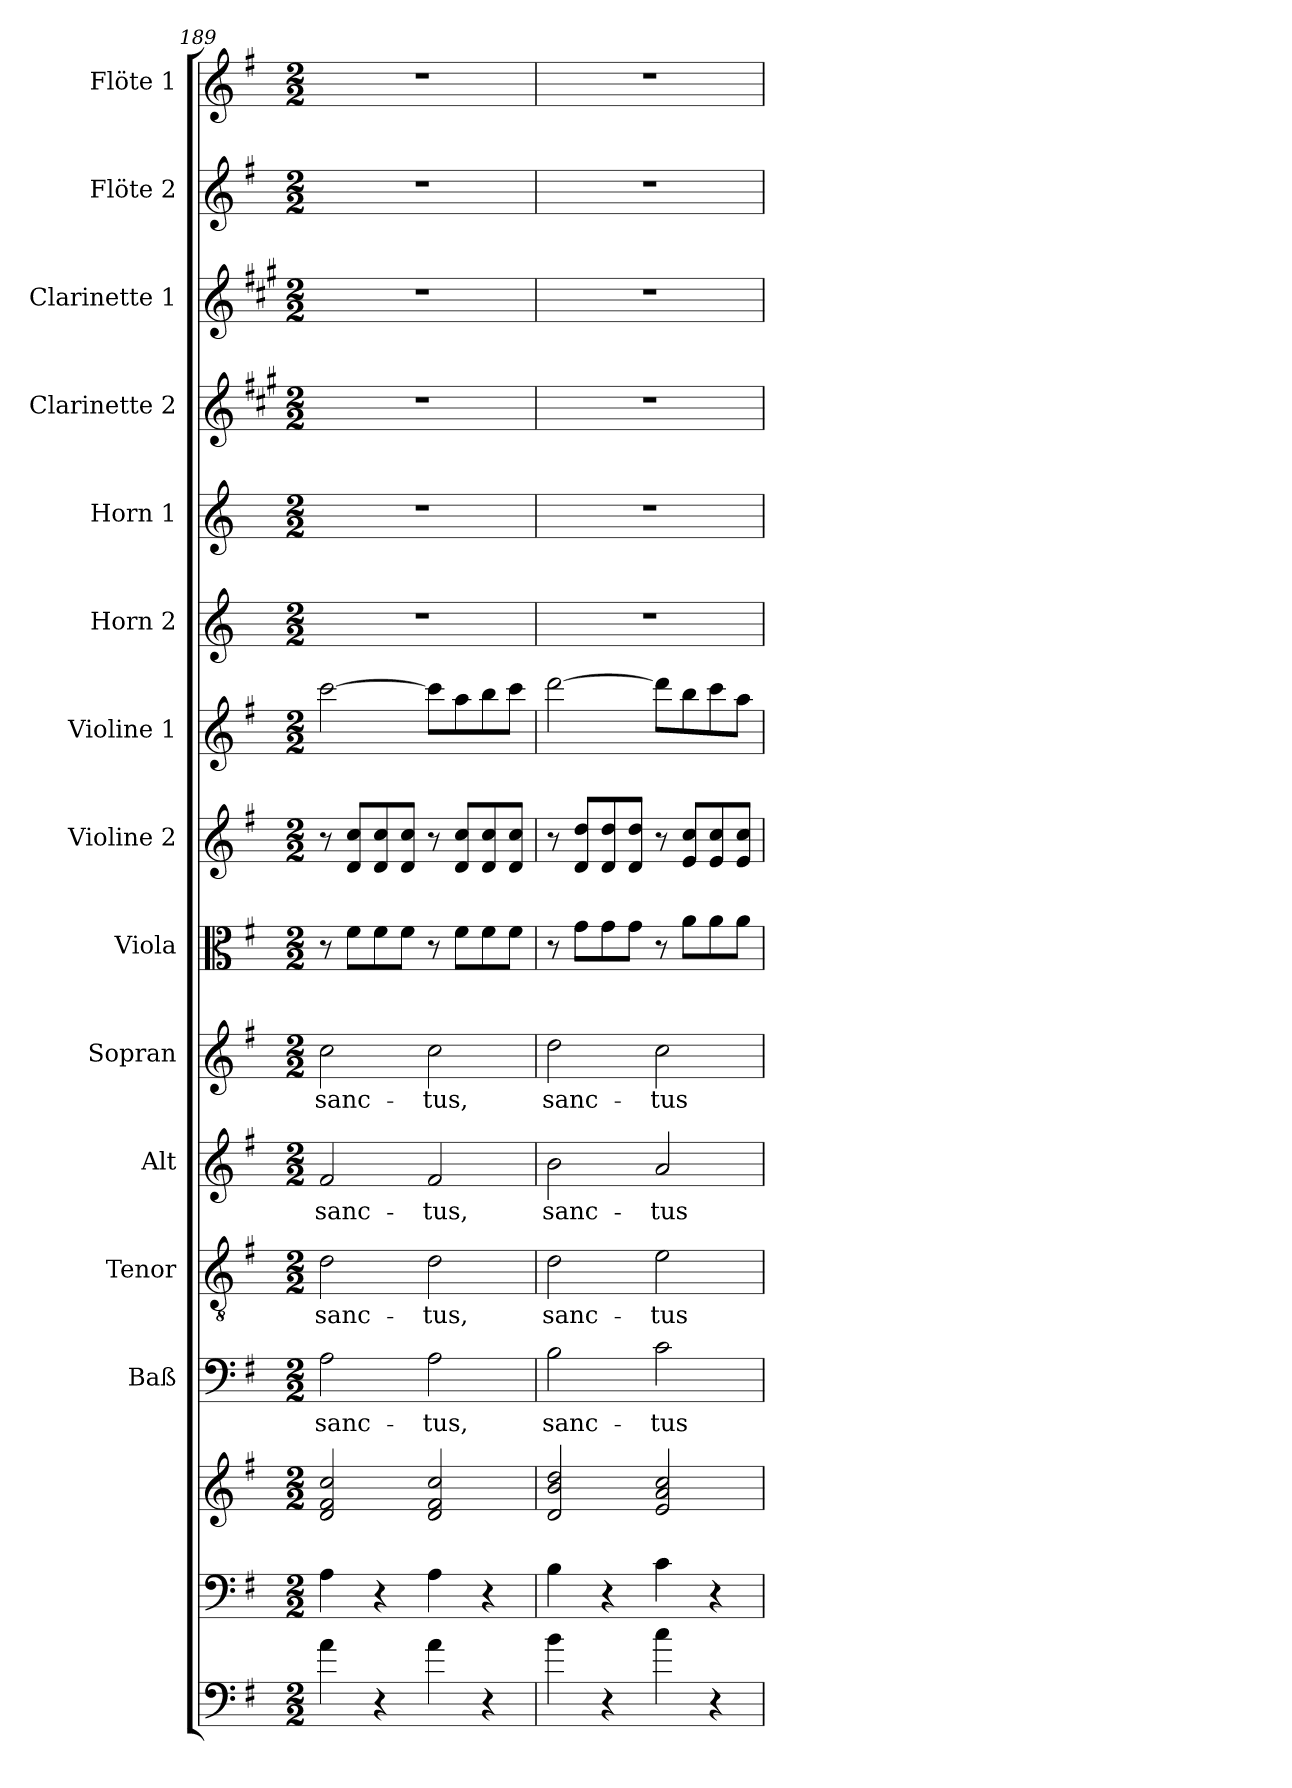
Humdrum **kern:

**kern	**kern	**kern	**kern	**text	**kern	**text	**kern	**text	**kern	**text	**kern	**kern	**kern	**kern	**kern	**kern	**kern	**kern	**kern
*part15	*part14	*part14	*part13	*part13	*part12	*part12	*part11	*part11	*part10	*part10	*part9	*part8	*part7	*part6	*part5	*part4	*part3	*part2	*part1
*staff16	*staff15	*staff14	*staff13	*staff13	*staff12	*staff12	*staff11	*staff11	*staff10	*staff10	*staff9	*staff8	*staff7	*staff6	*staff5	*staff4	*staff3	*staff2	*staff1
*	*	*	*I"Baß	*	*I"Tenor	*	*I"Alt	*	*I"Sopran	*	*I"Viola	*I"Violine 2	*I"Violine 1	*I"Horn 2	*I"Horn 1	*I"Clarinette 2	*I"Clarinette 1	*I"Flöte 2	*I"Flöte 1
*	*	*	*I'Baß	*	*I'Ten	*	*I'Alt	*	*I'Sop	*	*I'Vla.	*I'Vln. 2	*I'Vln. 1	*I'Hrn. 2	*I'Hrn. 1	*I'Cl. 2	*I'Cl. 1	*I'Fl. 2	*I'Fl. 1
*clefF4	*clefF4	*clefG2	*clefF4	*	*clefGv2	*	*clefG2	*	*clefG2	*	*clefC3	*clefG2	*clefG2	*clefG2	*clefG2	*clefG2	*clefG2	*clefG2	*clefG2
*ITrd7c12	*	*	*	*	*	*	*	*	*	*	*	*	*	*ITrd3c5	*ITrd3c5	*ITrd1c2	*ITrd1c2	*	*
*k[f#]	*k[f#]	*k[f#]	*k[f#]	*	*k[f#]	*	*k[f#]	*	*k[f#]	*	*k[f#]	*k[f#]	*k[f#]	*k[f#]	*k[f#]	*k[f#]	*k[f#]	*k[f#]	*k[f#]
*G:	*G:	*G:	*G:	*	*G:	*	*G:	*	*G:	*	*G:	*G:	*G:	*G:	*G:	*G:	*G:	*G:	*G:
*M2/2	*M2/2	*M2/2	*M2/2	*	*M2/2	*	*M2/2	*	*M2/2	*	*M2/2	*M2/2	*M2/2	*M2/2	*M2/2	*M2/2	*M2/2	*M2/2	*M2/2
=189	=189	=189	=189	=189	=189	=189	=189	=189	=189	=189	=189	=189	=189	=189	=189	=189	=189	=189	=189
!	!	!	!	!LO:LY:b	!	!LO:LY:b	!	!LO:LY:b	!	!LO:LY:b	!	!	!	!	!	!	!	!	!
4A\	4A\	2d/ 2f#/ 2cc/	2A\	sanc-	2d\	sanc-	2f#/	sanc-	2cc\	sanc-	8r	8r	[2ccc\	1r	1r	1r	1r	1r	1r
.	.	.	.	.	.	.	.	.	.	.	8f#\L	8d/ 8cc/L	.	.	.	.	.	.	.
4r	4r	.	.	.	.	.	.	.	.	.	8f#\	8d/ 8cc/	.	.	.	.	.	.	.
.	.	.	.	.	.	.	.	.	.	.	8f#\J	8d/ 8cc/J	.	.	.	.	.	.	.
!	!	!	!	!LO:LY:b	!	!LO:LY:b	!	!LO:LY:b	!	!LO:LY:b	!	!	!	!	!	!	!	!	!
4A\	4A\	2d/ 2f#/ 2cc/	2A\	-tus,	2d\	-tus,	2f#/	-tus,	2cc\	-tus,	8r	8r	8ccc\L]	.	.	.	.	.	.
.	.	.	.	.	.	.	.	.	.	.	8f#\L	8d/ 8cc/L	8aa\	.	.	.	.	.	.
4r	4r	.	.	.	.	.	.	.	.	.	8f#\	8d/ 8cc/	8bb\	.	.	.	.	.	.
.	.	.	.	.	.	.	.	.	.	.	8f#\J	8d/ 8cc/J	8ccc\J	.	.	.	.	.	.
=190	=190	=190	=190	=190	=190	=190	=190	=190	=190	=190	=190	=190	=190	=190	=190	=190	=190	=190	=190
!	!	!	!	!LO:LY:b	!	!LO:LY:b	!	!LO:LY:b	!	!LO:LY:b	!	!	!	!	!	!	!	!	!
4B\	4B\	2d/ 2b/ 2dd/	2B\	sanc-	2d\	sanc-	2b\	sanc-	2dd\	sanc-	8r	8r	[2ddd\	1r	1r	1r	1r	1r	1r
.	.	.	.	.	.	.	.	.	.	.	8g\L	8d/ 8dd/L	.	.	.	.	.	.	.
4r	4r	.	.	.	.	.	.	.	.	.	8g\	8d/ 8dd/	.	.	.	.	.	.	.
.	.	.	.	.	.	.	.	.	.	.	8g\J	8d/ 8dd/J	.	.	.	.	.	.	.
!	!	!	!	!LO:LY:b	!	!LO:LY:b	!	!LO:LY:b	!	!LO:LY:b	!	!	!	!	!	!	!	!	!
4c\	4c\	2e/ 2a/ 2cc/	2c\	-tus	2e\	-tus	2a/	-tus	2cc\	-tus	8r	8r	8ddd\L]	.	.	.	.	.	.
.	.	.	.	.	.	.	.	.	.	.	8a\L	8e/ 8cc/L	8bb\	.	.	.	.	.	.
4r	4r	.	.	.	.	.	.	.	.	.	8a\	8e/ 8cc/	8ccc\	.	.	.	.	.	.
.	.	.	.	.	.	.	.	.	.	.	8a\J	8e/ 8cc/J	8aa\J	.	.	.	.	.	.
=	=	=	=	=	=	=	=	=	=	=	=	=	=	=	=	=	=	=	=
*-	*-	*-	*-	*-	*-	*-	*-	*-	*-	*-	*-	*-	*-	*-	*-	*-	*-	*-	*-
